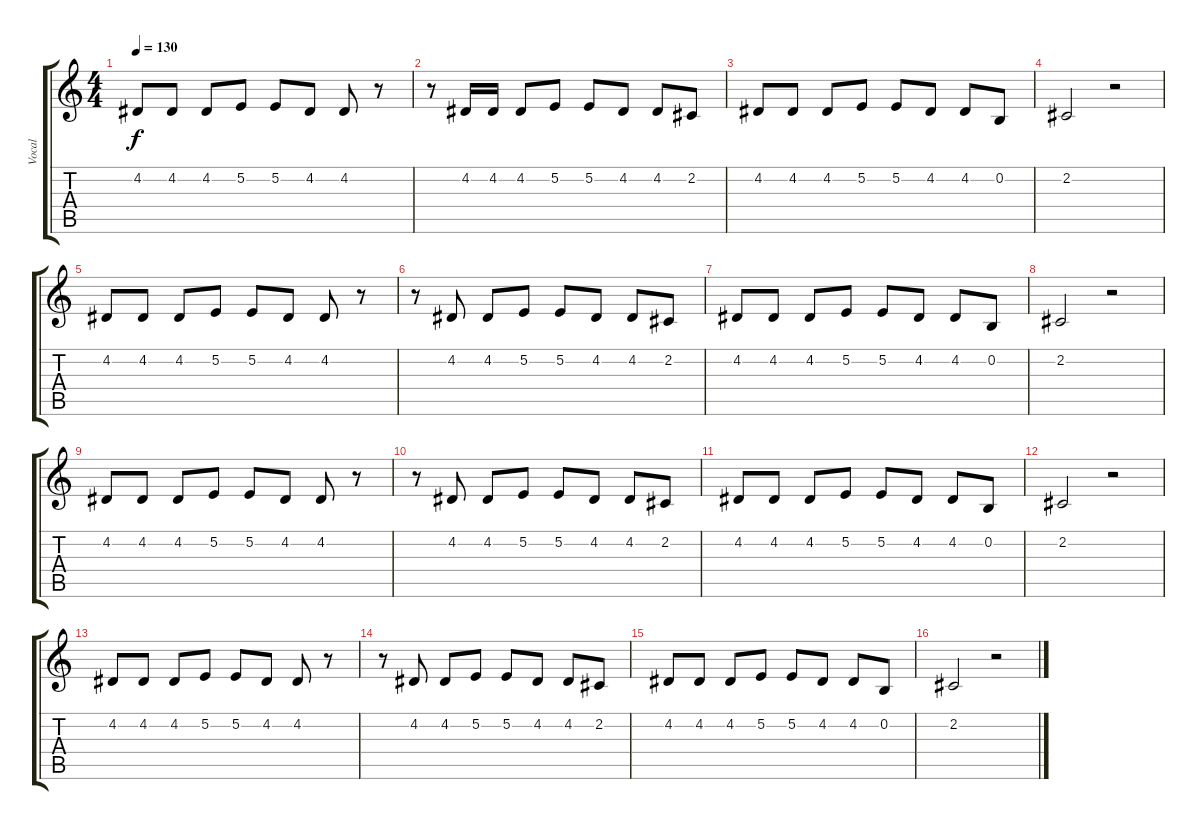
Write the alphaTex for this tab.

\track ("Vocal" "Vocal") {instrument clarinet}
\staff {score tabs}
\tuning (E4 B3 G3 D3 A2 E2) {hide}
\ts (4 4)
\tempo 130
\clef g2
\ks c
4.2.8{dy f} 4.2.8 4.2.8 5.2.8 5.2.8 4.2.8 4.2.8 r.8 |
r.8 4.2.16 4.2.16 4.2.8 5.2.8 5.2.8 4.2.8 4.2.8 2.2.8 |
4.2.8 4.2.8 4.2.8 5.2.8 5.2.8 4.2.8 4.2.8 0.2.8 |
2.2.2 r.2 |
4.2.8 4.2.8 4.2.8 5.2.8 5.2.8 4.2.8 4.2.8 r.8 |
r.8 4.2.8 4.2.8 5.2.8 5.2.8 4.2.8 4.2.8 2.2.8 |
4.2.8 4.2.8 4.2.8 5.2.8 5.2.8 4.2.8 4.2.8 0.2.8 |
2.2.2 r.2 |
4.2.8 4.2.8 4.2.8 5.2.8 5.2.8 4.2.8 4.2.8 r.8 |
r.8 4.2.8 4.2.8 5.2.8 5.2.8 4.2.8 4.2.8 2.2.8 |
4.2.8 4.2.8 4.2.8 5.2.8 5.2.8 4.2.8 4.2.8 0.2.8 |
2.2.2 r.2 |
4.2.8 4.2.8 4.2.8 5.2.8 5.2.8 4.2.8 4.2.8 r.8 |
r.8 4.2.8 4.2.8 5.2.8 5.2.8 4.2.8 4.2.8 2.2.8 |
4.2.8 4.2.8 4.2.8 5.2.8 5.2.8 4.2.8 4.2.8 0.2.8 |
2.2.2 r.2
